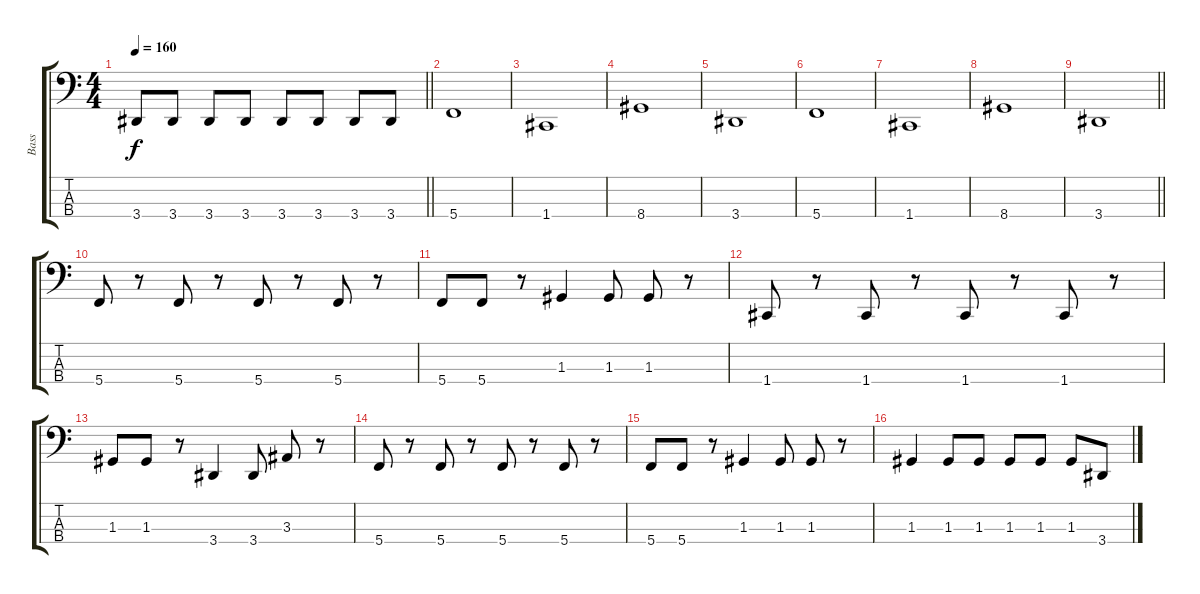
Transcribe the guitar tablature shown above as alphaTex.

\track ("Bass" "Bass") {instrument electricbasspick}
\staff {score tabs}
\tuning (F2 C2 G1 C1) {hide}
\ts (4 4)
\tempo 160
\clef f4
\barLineRight lightlight
\ks c
3.4{t}.8{dy f} 3.4.8 3.4.8 3.4.8 3.4.8 3.4.8 3.4.8 3.4.8 |
\section ("" " ")
5.4.1 |
1.4.1 |
8.4.1 |
3.4.1 |
5.4.1 |
1.4.1 |
8.4.1 |
\barLineRight lightlight
3.4.1 |
\section ("" " ")
5.4.8 r.8 5.4.8 r.8 5.4.8 r.8 5.4.8 r.8 |
5.4.8 5.4.8 r.8 1.3.4 1.3.8 1.3.8 r.8 |
1.4.8 r.8 1.4.8 r.8 1.4.8 r.8 1.4.8 r.8 |
1.3.8 1.3.8 r.8 3.4.4 3.4.8 3.3.8 r.8 |
5.4.8 r.8 5.4.8 r.8 5.4.8 r.8 5.4.8 r.8 |
5.4.8 5.4.8 r.8 1.3.4 1.3.8 1.3.8 r.8 |
1.3.4 1.3.8 1.3.8 1.3.8 1.3.8 1.3.8 3.4.8
